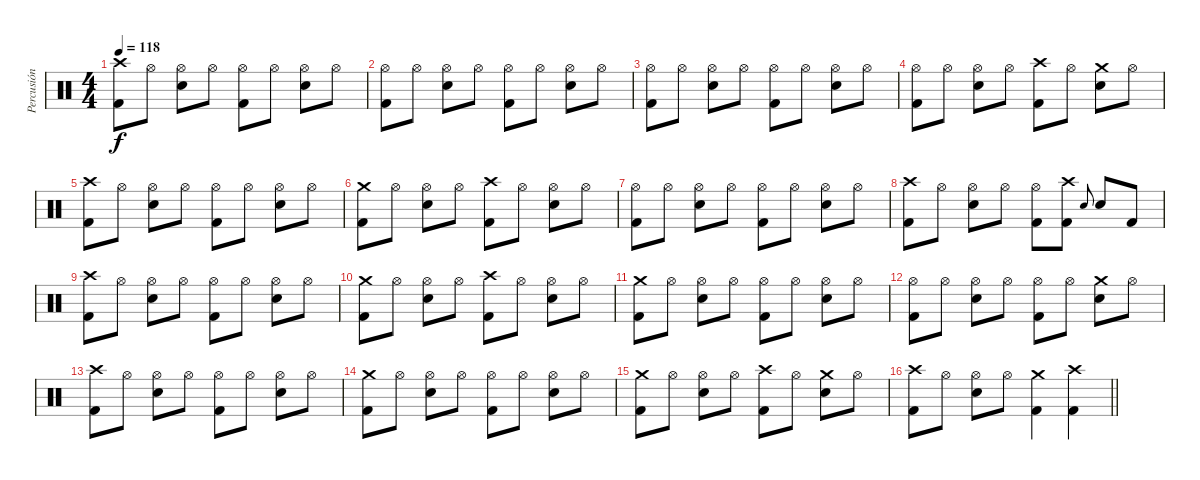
\track ("Percusión" "Percusión") {instrument percussion}
\staff {score}
\articulation defaults
\ts (4 4)
\tempo 118
\clef neutral
\ks c
("Crash high (hit)" "Kick (hit) 2").8{dy f} "Hi-Hat (open)".8 ("Hi-Hat (open)" "Electric Snare (hit)").8 "Hi-Hat (open)".8 ("Hi-Hat (open)" "Kick (hit) 2").8 "Hi-Hat (open)".8 ("Hi-Hat (open)" "Electric Snare (hit)").8 "Hi-Hat (open)".8 |
("Hi-Hat (open)" "Kick (hit) 2").8 "Hi-Hat (open)".8 ("Hi-Hat (open)" "Electric Snare (hit)").8 "Hi-Hat (open)".8 ("Hi-Hat (open)" "Kick (hit) 2").8 "Hi-Hat (open)".8 ("Hi-Hat (open)" "Electric Snare (hit)").8 "Hi-Hat (open)".8 |
("Hi-Hat (open)" "Kick (hit) 2").8 "Hi-Hat (open)".8 ("Hi-Hat (open)" "Electric Snare (hit)").8 "Hi-Hat (open)".8 ("Hi-Hat (open)" "Kick (hit) 2").8 "Hi-Hat (open)".8 ("Hi-Hat (open)" "Electric Snare (hit)").8 "Hi-Hat (open)".8 |
("Hi-Hat (open)" "Kick (hit) 2").8 "Hi-Hat (open)".8 ("Hi-Hat (open)" "Electric Snare (hit)").8 "Hi-Hat (open)".8 ("Crash high (hit)" "Kick (hit) 2").8 "Hi-Hat (open)".8 ("Crash medium (hit)" "Electric Snare (hit)").8 "Hi-Hat (open)".8 |
("Crash high (hit)" "Kick (hit) 2").8 "Hi-Hat (open)".8 ("Hi-Hat (open)" "Electric Snare (hit)").8 "Hi-Hat (open)".8 ("Hi-Hat (open)" "Kick (hit) 2").8 "Hi-Hat (open)".8 ("Hi-Hat (open)" "Electric Snare (hit)").8 "Hi-Hat (open)".8 |
("Crash medium (hit)" "Kick (hit) 2").8 "Hi-Hat (open)".8 ("Hi-Hat (open)" "Electric Snare (hit)").8 "Hi-Hat (open)".8 ("Crash high (hit)" "Kick (hit) 2").8 "Hi-Hat (open)".8 ("Hi-Hat (open)" "Electric Snare (hit)").8 "Hi-Hat (open)".8 |
("Hi-Hat (open)" "Kick (hit) 2").8 "Hi-Hat (open)".8 ("Hi-Hat (open)" "Electric Snare (hit)").8 "Hi-Hat (open)".8 ("Hi-Hat (open)" "Kick (hit) 2").8 "Hi-Hat (open)".8 ("Hi-Hat (open)" "Electric Snare (hit)").8 "Hi-Hat (open)".8 |
("Crash high (hit)" "Kick (hit) 2").8 "Hi-Hat (open)".8 ("Hi-Hat (open)" "Electric Snare (hit)").8 "Hi-Hat (open)".8 ("Hi-Hat (open)" "Kick (hit) 2").8 ("Crash high (hit)" "Kick (hit) 2").8 "Electric Snare (hit)".8{gr onbeat} "Electric Snare (hit)".8 "Kick (hit) 2".8 |
("Crash high (hit)" "Kick (hit) 2").8 "Hi-Hat (open)".8 ("Hi-Hat (open)" "Electric Snare (hit)").8 "Hi-Hat (open)".8 ("Hi-Hat (open)" "Kick (hit) 2").8 "Hi-Hat (open)".8 ("Hi-Hat (open)" "Electric Snare (hit)").8 "Hi-Hat (open)".8 |
("Crash medium (hit)" "Kick (hit) 2").8 "Hi-Hat (open)".8 ("Hi-Hat (open)" "Electric Snare (hit)").8 "Hi-Hat (open)".8 ("Crash high (hit)" "Kick (hit) 2").8 "Hi-Hat (open)".8 ("Hi-Hat (open)" "Electric Snare (hit)").8 "Hi-Hat (open)".8 |
("Crash medium (hit)" "Kick (hit) 2").8 "Hi-Hat (open)".8 ("Hi-Hat (open)" "Electric Snare (hit)").8 "Hi-Hat (open)".8 ("Hi-Hat (open)" "Kick (hit) 2").8 "Hi-Hat (open)".8 ("Hi-Hat (open)" "Electric Snare (hit)").8 "Hi-Hat (open)".8 |
("Hi-Hat (open)" "Kick (hit) 2").8 "Hi-Hat (open)".8 ("Hi-Hat (open)" "Electric Snare (hit)").8 "Hi-Hat (open)".8 ("Hi-Hat (open)" "Kick (hit) 2").8 "Hi-Hat (open)".8 ("Crash medium (hit)" "Electric Snare (hit)").8 "Hi-Hat (open)".8 |
("Crash high (hit)" "Kick (hit) 2").8 "Hi-Hat (open)".8 ("Hi-Hat (open)" "Electric Snare (hit)").8 "Hi-Hat (open)".8 ("Hi-Hat (open)" "Kick (hit) 2").8 "Hi-Hat (open)".8 ("Hi-Hat (open)" "Electric Snare (hit)").8 "Hi-Hat (open)".8 |
("Crash medium (hit)" "Kick (hit) 2").8 "Hi-Hat (open)".8 ("Hi-Hat (open)" "Electric Snare (hit)").8 "Hi-Hat (open)".8 ("Hi-Hat (open)" "Kick (hit) 2").8 "Hi-Hat (open)".8 ("Hi-Hat (open)" "Electric Snare (hit)").8 "Hi-Hat (open)".8 |
("Crash medium (hit)" "Kick (hit) 2").8 "Hi-Hat (open)".8 ("Hi-Hat (open)" "Electric Snare (hit)").8 "Hi-Hat (open)".8 ("Crash high (hit)" "Kick (hit) 2").8 "Hi-Hat (open)".8 ("Crash medium (hit)" "Electric Snare (hit)").8 "Hi-Hat (open)".8 |
\barLineRight lightlight
("Crash high (hit)" "Kick (hit) 2").8 "Hi-Hat (open)".8 ("Hi-Hat (open)" "Electric Snare (hit)").8 "Hi-Hat (open)".8 ("Crash medium (hit)" "Kick (hit) 2").4 ("Crash high (hit)" "Kick (hit) 2").4
